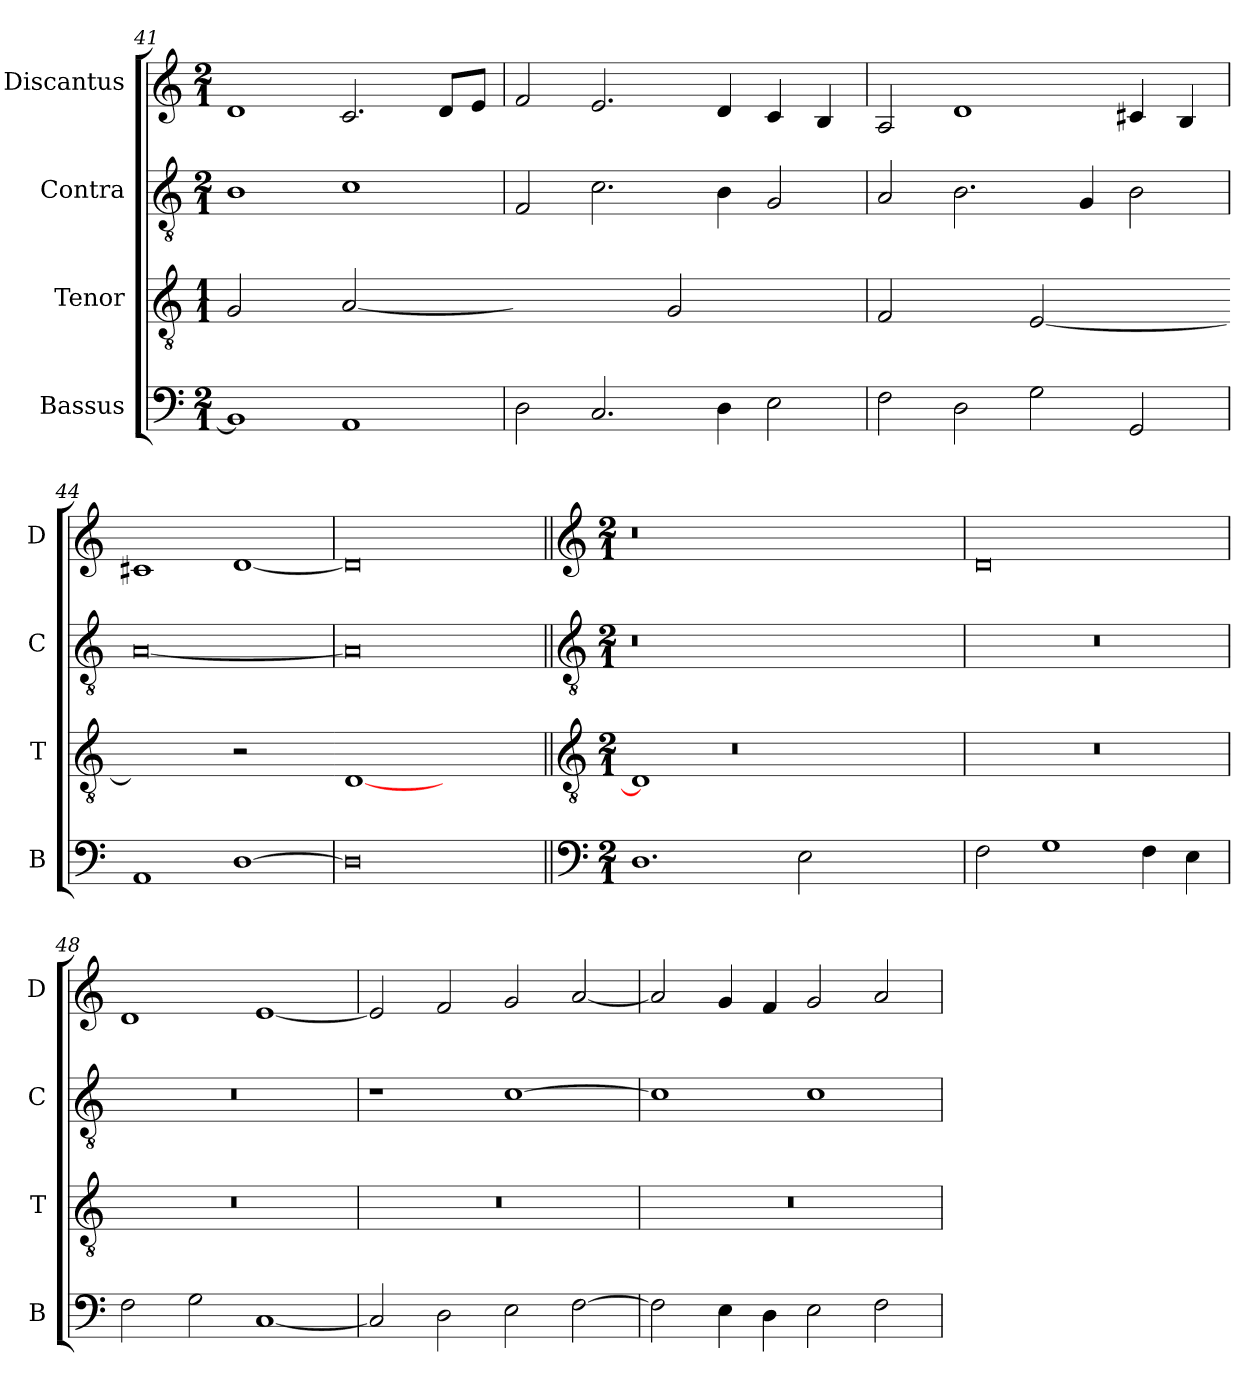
**kern	**kern	**kern	**kern
*part4	*part3	*part2	*part1
*staff4	*staff3	*staff2	*staff1
*I"Bassus	*I"Tenor	*I"Contra	*I"Discantus
*I'B	*I'T	*I'C	*I'D
*clefF4	*clefGv2	*clefGv2	*clefG2
*k[]	*k[]	*k[]	*k[]
*M2/1	*M1/1	*M2/1	*M2/1
=41	=41	=41	=41
!	!LO:N:vis=2	!	!
1BB]	1G/	1B	1d
!	!LO:N:vis=2	!	!
1AA	[1A/	1c	2.c/
.	.	.	8d/L
.	.	.	8e/J
=42	=42-	=42	=42
!	!LO:N:vis=2	!	!
2D\	1A/yy]	2F/	2f/
2.C/	.	2.c\	2.e/
!	!LO:N:vis=2	!	!
.	1G/	.	.
4D\	.	4B\	4d/
2E\	.	2G/	4c/
.	.	.	4B/
=43	=43	=43	=43
!	!LO:N:vis=2	!	!
2F\	1F/	2A/	2A/
2D\	.	2.B\	1d
!	!LO:N:vis=2	!	!
2G\	[1E/	.	.
.	.	4G/	.
2GG/	.	2B\	4c#X/
.	.	.	4B/
=44	=44-	=44	=44
!	!LO:N:vis=2	!	!
1AA	1E/yy]	[0A	1c#X
!	!LO:N:vis=2	!	!
[1D	1r	.	[1d
=45	=45-	=45	=45
0D]	[1D	0A]	0d]
.	1ryy	.	.
!!LO:LB:g=z
=46||	=46||	=46||	=46||
*clefF4	*clefGv2	*clefGv2	*clefG2
*k[]	*k[]	*k[]	*k[]
*M2/1	*M2/1	*M2/1	*M2/1
1.D	1D]	0r	0r
.	0r	.	.
2E\	.	.	.
1ryy	.	1ryy	1ryy
=47	=47	=47	=47
2F\	0r	0r	0d
1G	.	.	.
4F\	.	.	.
4E\	.	.	.
=48	=48	=48	=48
2F\	0r	0r	1d
2G\	.	.	.
[1C	.	.	[1e
=49	=49	=49	=49
2C/]	0r	1r	2e/]
2D\	.	.	2f/
2E\	.	[1c	2g/
[2F\	.	.	[2a/
=50	=50	=50	=50
2F\]	0r	1c]	2a/]
4E\	.	.	4g/
4D\	.	.	4f/
2E\	.	1c	2g/
2F\	.	.	2a/
=	=	=	=
*-	*-	*-	*-
